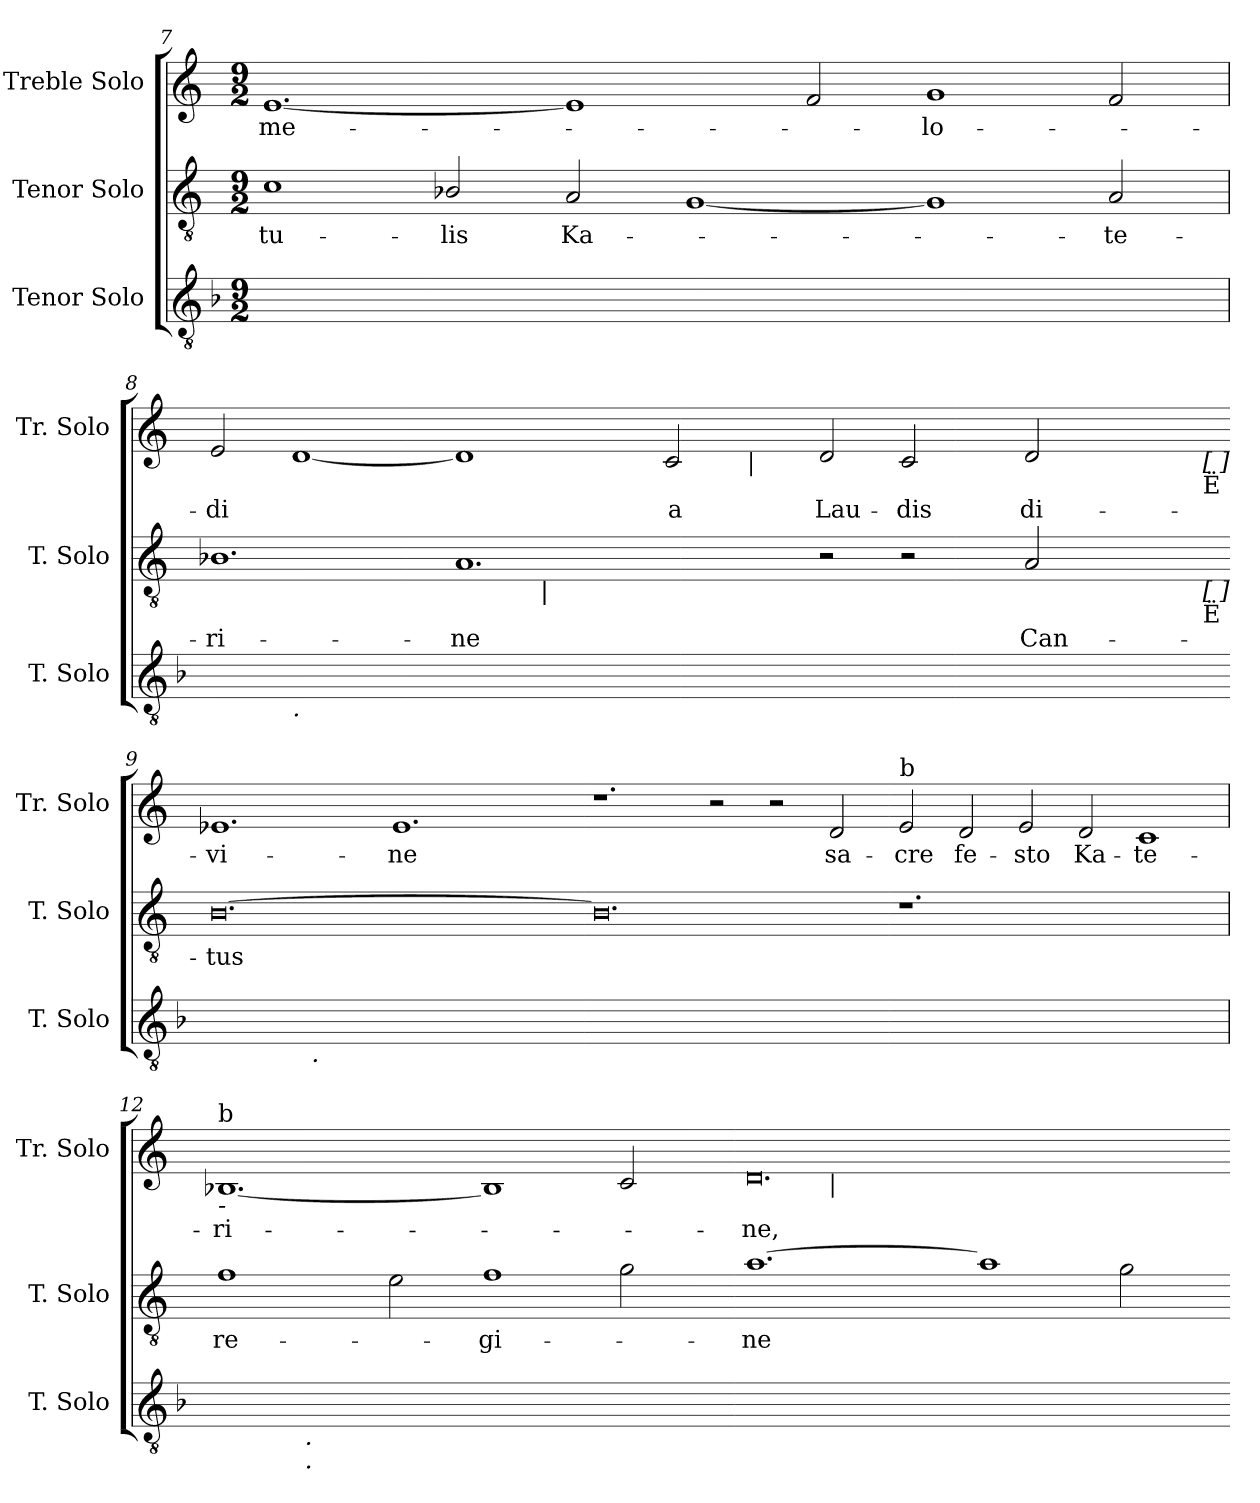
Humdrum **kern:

**kern	**kern	**text	**kern	**text
*part3	*part2	*part2	*part1	*part1
*staff3	*staff2	*staff2	*staff1	*staff1
*I"Tenor Solo	*I"Tenor Solo	*	*I"Treble Solo	*
*I'T. Solo	*I'T. Solo	*	*I'Tr. Solo	*
*clefGv2	*clefGv2	*	*clefG2	*
*ITrd7c12	*ITrd7c12	*	*	*
*k[b-]	*k[]	*	*k[]	*
*F:	*C:	*	*C:	*
*M9/2	*M9/2	*	*M9/2	*
=7	=7	=7	=7	=7
!	!	!LO:LY:b:color=#000000	!	!
!	!	!	!	!LO:LY:b:color=#000000
1.CCiyy_<	1Ci	-tu-	[<1.ei	me-
!	!	!LO:LY:b:color=#000000	!	!
.	2BB-i/	-lis	.	.
!	!	!LO:LY:b:color=#000000	!	!
1.CCiyy_<	2AAi/	Ka-	1ei]	.
.	[<1GGi	.	.	.
.	.	.	2fi/	.
!	!	!	!	!LO:LY:b:color=#000000
1.CCiyy]	1GGi]	.	1gi	-lo-
!	!	!LO:LY:b:color=#000000	!	!
.	2AAi/	-te-	2fi/	.
!!LO:LB:g=z
=8	=8	=8	=8	=8
!	!	!LO:LY:b:color=#000000	!	!
!	!LO:TX:b:i:t=-	!	!	!
!	!	!	!	!LO:LY:b:color=#000000
*^	*^	*	*^	*
*	*	*	*^	*	*	*^	*
[<1.FFiyy	2ryy	1.BB-i	1ryy	1ryy	-ri-	2ei/	1ryy	1ryy	-di
!	!LO:TX:b:i:t=.	!	!	!	!	!	!	!	!
.	00ryy	.	.	.	.	[<1di	.	.	.
.	.	.	2ryy	1ryy	.	.	1ryy	1ryy	.
!	!	!	!	!	!LO:LY:b:color=#000000	!	!	!	!
1.FFiyy_<	.	1.AAi	4ryy	.	-ne	1di]	.	.	.
.	.	.	16ryy	.	.	.	.	.	.
.	.	.	128ryy	.	.	.	.	.	.
.	.	.	1024ryy	.	.	.	.	.	.
!	!	!	!LO:TX:b:i:t=|	!	!	!	!	!	!
.	.	.	1ryy	.	.	.	.	.	.
.	.	.	.	1ryy	.	.	2ryy	1ryy	.
!	!	!	!	!	!	!	!	!	!LO:LY:b:color=#000000
.	.	.	.	.	.	2ci/	8ryy	.	a
.	.	.	.	.	.	.	16ryy	.	.
.	.	.	.	.	.	.	32ryy	.	.
.	.	.	.	.	.	.	128ryy	.	.
.	.	.	.	.	.	.	512ryy	.	.
!	!	!	!	!	!	!	!LO:TX:b:i:t=|	!	!
.	.	.	.	.	.	.	1ryy	.	.
.	.	.	1ryy	.	.	.	.	.	.
!	!	!	!	!	!	!	!	!	!LO:LY:b:color=#000000
1.FFiyy]	.	2r	.	1ryy	.	2di/	.	1ryy	Lau-
!	!	!	!	!	!	!	!	!	!LO:LY:b:color=#000000
.	.	2r	.	.	.	2ci/	.	.	-dis
.	.	.	.	.	.	.	2ryy	.	.
.	.	.	2ryy	.	.	.	.	.	.
!	!	!	!	!	!LO:LY:b:color=#000000	!	!	!	!
!	!	!	!	!	!	!	!	!	!LO:LY:b:color=#000000
.	.	2AAi/	.	4ryy	Can-	2di/	.	4ryy	di-
.	.	.	.	.	.	.	4ryy	.	.
.	.	.	.	8ryy	.	.	.	8ryy	.
.	.	.	8ryy	.	.	.	.	.	.
.	.	.	.	16ryy	.	.	.	16ryy	.
.	.	.	.	32ryy	.	.	.	32ryy	.
.	.	.	32ryy	.	.	.	.	.	.
.	.	.	.	64ryy	.	.	.	64ryy	.
.	.	.	64ryy	.	.	.	.	.	.
.	.	.	.	.	.	.	64ryy	.	.
.	.	.	.	128...ryy	.	.	.	128...ryy	.
.	.	.	256..ryy	.	.	.	.	.	.
.	.	.	.	.	.	.	256.ryy	.	.
!	!	!	!	!	!	!	!	!LO:TX:b:t=[ ]	!
!	!	!	!	!	!	!	!	!LO:TX:b:t=Ë	!
!	!	!	!	!LO:TX:b:t=[ ]	!	!	!	!	!
!	!	!	!	!LO:TX:b:t=Ë	!	!	!	!	!
.	.	.	.	1024ryy	.	.	.	1024ryy	.
*	*	*v	*v	*v	*	*	*	*	*
*	*	*	*	*v	*v	*v	*
=9-	=9-	=9-	=9-	=9-	=9-
*	*	*^	*	*^	*
*	*	*	*^	*	*	*^	*
!	!	!	!	!	!LO:LY:b:color=#000000	!	!	!	!
*	*	*v	*v	*v	*	*	*	*	*
*	*	*	*	*v	*v	*v	*
*	*	*^	*	*^	*
*	*	*	*^	*	*	*^	*
!	!	!	!	!	!	!	!	!	!LO:LY:b:color=#000000
*	*	*v	*v	*v	*	*	*	*	*
*	*	*	*	*v	*v	*v	*
[<1.EE-iyy	2ryy	[<0.BB-i	-tus	1.e-Xi	-vi-
.	8ryy	.	.	.	.
.	32ryy	.	.	.	.
.	256ryy	.	.	.	.
.	1024ryy	.	.	.	.
!	!LO:TX:b:i:t=.	!	!	!	!
.	1ryy	.	.	.	.
!	!	!	!	!	!LO:LY:b:color=#000000
1.ryy	.	.	.	1.e-i	-ne
.	1ryy	.	.	.	.
.	4ryy	.	.	.	.
.	16ryy	.	.	.	.
.	64ryy	.	.	.	.
.	128ryy	.	.	.	.
.	512.ryy	.	.	.	.
*v	*v	*	*	*	*
=10-	=10-	=10-	=10-	=10-
[<1.EE-iyy	0.BB-i]	.	1.r	.
1.EE-iyy_<	.	.	2r	.
.	.	.	2r	.
!	!	!	!	!LO:LY:b:color=#000000
.	.	.	2di/	sa-
=11-	=11-	=11-	=11-	=11-
!	!	!	!LO:TX:a:t=b	!
!	!	!	!	!LO:LY:b:color=#000000
1.EE-iyy_<	1.r	.	2e-i/	-cre
!	!	!	!	!LO:LY:b:color=#000000
.	.	.	2di/	fe-
!	!	!	!	!LO:LY:b:color=#000000
.	.	.	2e-i/	-sto
!	!	!	!	!LO:LY:b:color=#000000
1.EE-iyy]	1.ryy	.	2di/	Ka-
!	!	!	!	!LO:LY:b:color=#000000
.	.	.	1ci	-te-
!!LO:LB:g=z
=12	=12	=12	=12	=12
!	!	!LO:LY:b:color=#000000	!	!
!	!	!	!LO:TX:b:i:t=-	!
!	!	!	!LO:TX:a:t=b	!
!	!	!	!	!LO:LY:b:color=#000000
*^	*	*	*	*
[<1.DDiyy	4ryy	1Fi	re-	[<1.B-i	-ri-
.	8ryy	.	.	.	.
.	256..ryy	.	.	.	.
!	!LO:TX:b:i:t=.	!	!	!	!
!	!LO:TX:b:i:t=.	!	!	!	!
.	1ryy	.	.	.	.
.	.	2Ei\	.	.	.
.	1ryy	.	.	.	.
!	!	!	!LO:LY:b:color=#000000	!	!
1.DDiyy_<	.	1Fi	-gi-	1B-i]	.
.	2ryy	.	.	.	.
.	.	2Gi\	.	2ci/	.
.	16ryy	.	.	.	.
.	32ryy	.	.	.	.
.	64ryy	.	.	.	.
.	128ryy	.	.	.	.
.	1024ryy	.	.	.	.
*v	*v	*	*	*	*
=13-	=13-	=13-	=13-	=13-
*^	*	*	*	*
!	!	!	!LO:LY:b:color=#000000	!	!
*v	*v	*	*	*	*
*^	*	*	*	*
!	!	!	!	!	!LO:LY:b:color=#000000
*v	*v	*	*	*^	*
1.DDiyy_<	[>1.Ai	-ne	0.di	4ryy	-ne,
.	.	.	.	16ryy	.
.	.	.	.	64.ryy	.
!	!	!	!	!LO:TX:b:i:t=|	!
.	.	.	.	1ryy	.
.	.	.	.	1ryy	.
1.DDiyy_<	1Ai]	.	.	.	.
.	.	.	.	2ryy	.
.	2Gi\	.	.	.	.
.	.	.	.	8ryy	.
.	.	.	.	32ryy	.
.	.	.	.	128ryy	.
*	*	*	*v	*v	*
=-	=-	=-	=-	=-
*-	*-	*-	*-	*-
